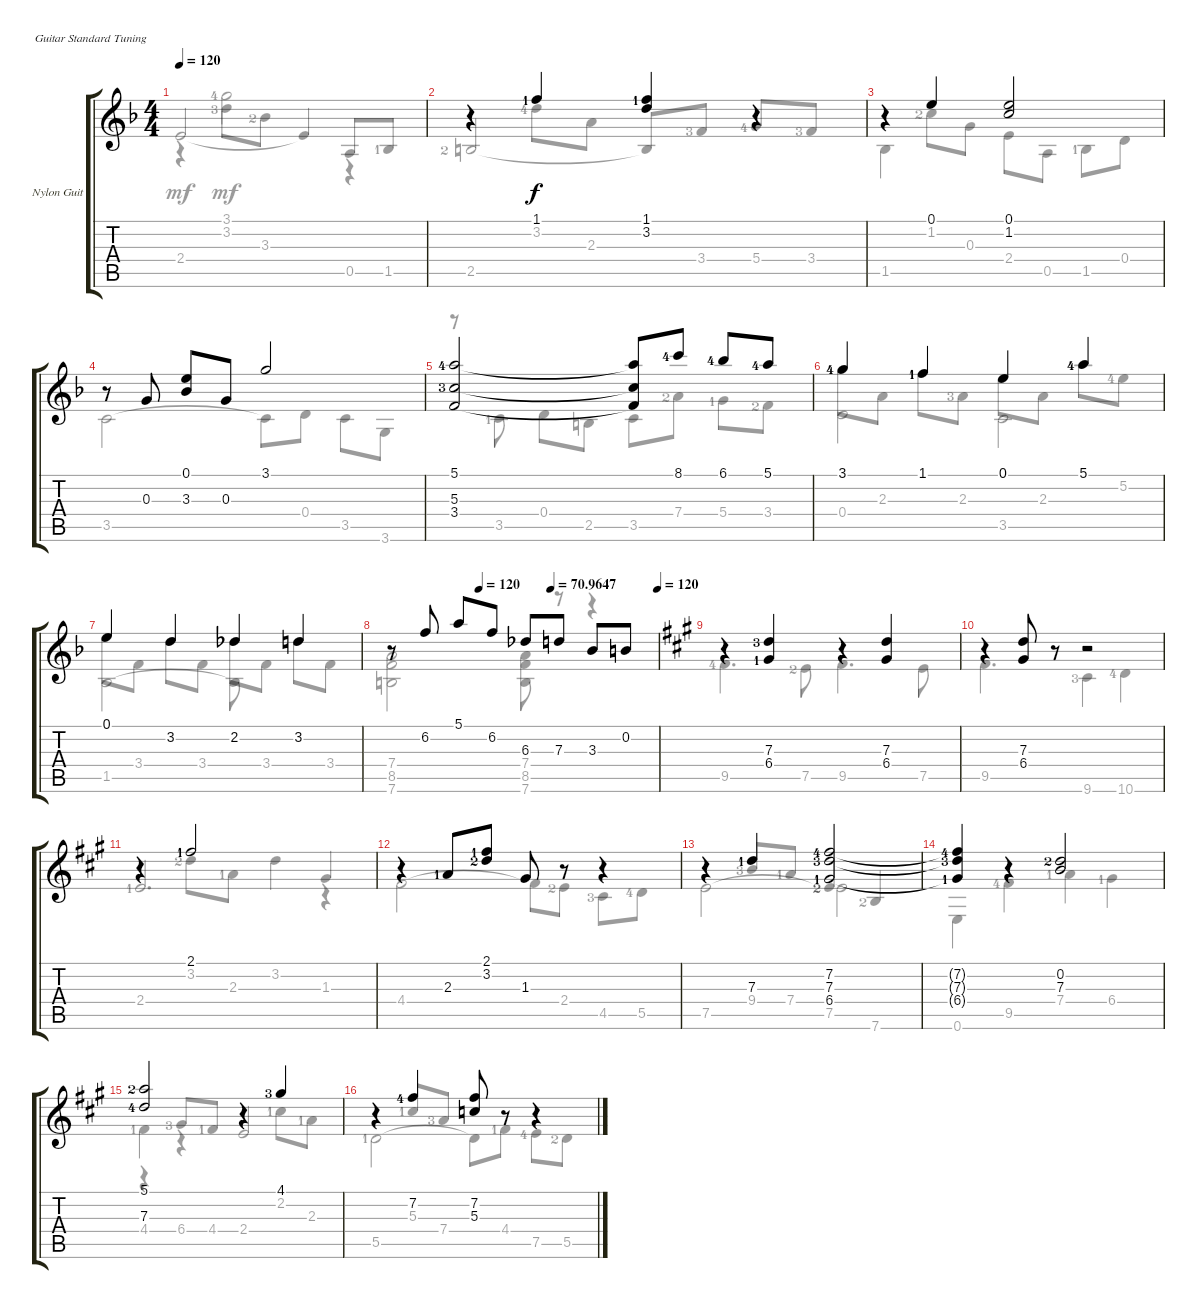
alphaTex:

\defaultSystemsLayout 4
\bracketExtendMode groupsimilarinstruments
\firstSystemTrackNameOrientation horizontal
\otherSystemsTrackNameOrientation horizontal
\track ("Nylon Guitar" "Nylon Guit") {multiBarRest instrument acousticguitarsteel}
\staff {score tabs}
\tuning (E4 B3 G3 D3 A2 E2)
\voice
\ts (4 4)
\tempo 120
\clef g2
\ks dminor
|
r.4 1.1{lf 2}.4 (1.1{lf 2} 3.2).4 r.4 |
r.4 0.1.4 (0.1 1.2).2 |
r.8 0.3.8 (0.1 3.3).8 0.3.8 3.1.2 |
(5.1{lf 5} 5.3{lf 4} 3.4).2 (3.4{t} 5.3{t} 5.1{t}).8 8.1{lf 5}.8 6.1{lf 5}.8 5.1{lf 5}.8 |
3.1{lf 5}.4 1.1{lf 2}.4 0.1.4 5.1{lf 5}.4 |
0.1.4 3.2.4 2.2.4 3.2.4 |
\tempo (120 0.33125)
\tempo (70.9647 0.6)
\tempo (120 1)
r.8 6.2.8 5.1.8 6.2.8 6.3.8 7.3.8 3.3.8 0.2.8 |
\ks a
r.4 (7.3{lf 4} 6.4{lf 2}).4 r.4 (7.3 6.4).4 |
r.4 (7.3 6.4).8 r.8 r.2 |
r.4 2.1{lf 2}.2 |
r.4 2.3{lf 2}.8 (2.1{lf 2} 3.2{lf 3}).8 1.3.8 r.8 r.4 |
r.4 7.3{lf 2}.4 (7.2{lf 5} 7.3{lf 4} 6.4{lf 2}).2 |
(6.4{t lf 2} 7.3{t lf 4} 7.2{t lf 5}).4 r.4 (0.2 7.3{lf 3}).2 |
(5.1{lf 3} 7.3{lf 5}).2 r.4 4.1{lf 4}.4 |
r.4 7.2{lf 5}.4 (5.3 7.2).8 r.8 r.4
\voice
\clef g2
\ottava regular
\simile none
\ks dminor
2.4.2{dy mf beam invert} 2.4{t}.4{beam invert} 0.5.8{beam invert} 1.5{lf 2}.8 |
2.5{lf 3}.2{beam invert} 2.5{t}.8{beam invert} 3.4{lf 4}.8 5.4{lf 5}.8{beam invert} 3.4{lf 4}.8 |
1.5.4 1.2{lf 3}.8 0.3.8 2.4.8 0.5.8 1.5{lf 2}.8 0.4.8 |
3.5.2 3.5{t}.8 0.4.8 3.5.8 3.6.8 |
r.8 3.5{lf 2}.8 0.4.8 2.5.8 3.5.8 7.4{lf 3}.8 5.4{lf 2}.8 3.4{lf 3}.8 |
3.1{lf 5}.8 2.3.8 1.1{lf 2}.8 2.3{lf 4}.8 0.1.8 2.3.8 5.1{lf 5}.8 5.2{lf 5}.8 |
0.1.8 3.4.8 3.2.8 3.4.8 2.2.8 3.4.8 3.2.8 3.4.8 |
(7.6 8.5 7.4).2 (7.6 8.5 7.4).8 r.8 r.4 |
\ks a
9.5{lf 5}.4{d} 7.5{lf 3}.8 9.5.4{d} 7.5.8 |
9.5.4{d} r.8 9.6{lf 4}.4 10.6{lf 5}.4 |
2.4{lf 2}.2{d beam invert} 1.3.4{beam invert} |
4.4.2 4.4{t}.8 2.4{lf 3}.8 4.5{lf 4}.8 5.5{lf 5}.8 |
r.4{beam invert} 9.4{lf 4}.8{beam invert} 7.4{lf 2}.8 7.5{lf 3}.4{beam invert} 7.6{lf 3}.4{beam invert} |
0.6.4 9.5{lf 5}.4 7.4{lf 2}.4 6.4{lf 2}.4 |
4.4{lf 2}.4 6.4{lf 4}.8 4.4{lf 2}.8 2.4.2{beam invert} |
r.4 5.3{lf 2}.8{beam invert} 7.4{lf 4}.8
\voice
\clef g2
\ottava regular
\simile none
\ks dminor
r.4{dy mf} 3.2{lf 4}.8 3.3{lf 3}.8 |
r.4 3.2{lf 5}.8 2.3.8 |
|
|
|
0.4.2 3.5.2 |
1.5.2 1.5{t}.8 |
|
\ks a
|
|
r.4 3.2{lf 3}.8 2.3{lf 2}.8 3.2.4 r.4 |
|
7.5.2 7.5{t lf 3}.2 |
|
r.4 r.4 r.4 2.2{lf 2}.8 2.3{lf 2}.8 |
5.5{lf 2}.2 5.5{t}.8 4.4{lf 2}.8 7.5{lf 5}.8 5.5{lf 3}.8
\voice
\clef g2
\ottava regular
\simile none
\ks dminor
r.4{dy mf} 3.1{lf 5}.2 r.4 |
|
|
|
|
|
|
|
\ks a
|
|
|
|
|
|
|
